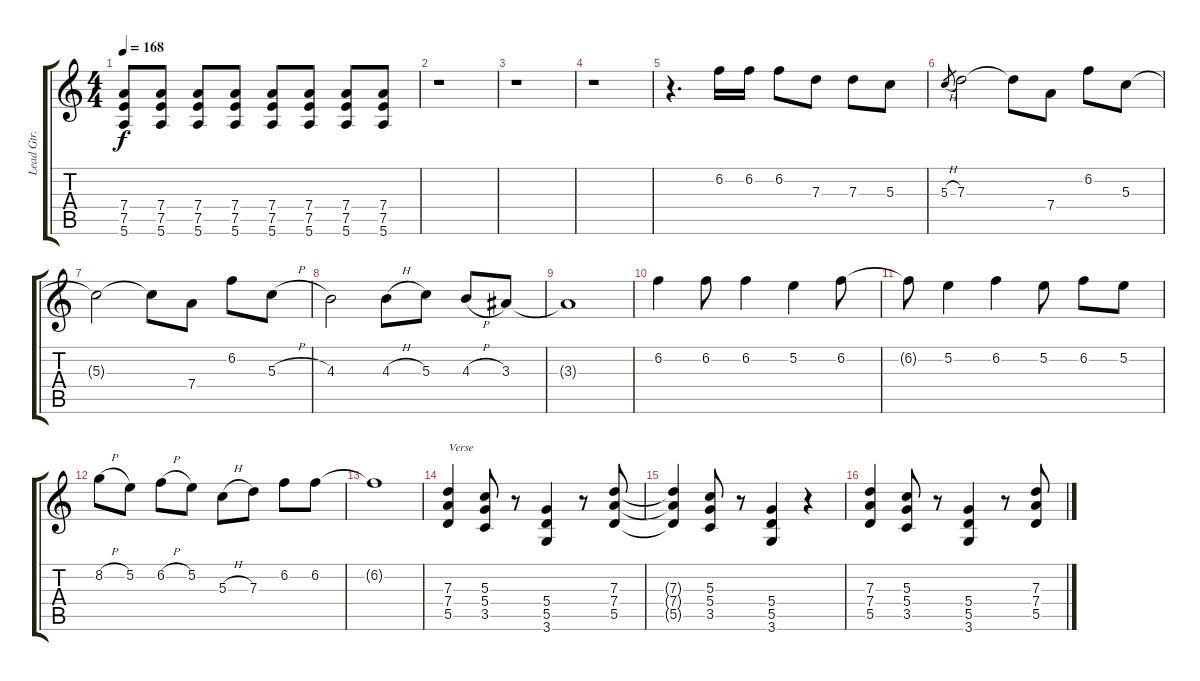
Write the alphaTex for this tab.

\track ("Lead Gtr." "Lead Gtr.") {instrument distortionguitar}
\staff {score tabs}
\tuning (E4 B3 G3 D3 A2 E2) {hide}
\ts (4 4)
\tempo 168
\clef g2
\ks c
(7.4 7.5 5.6).8{dy f} (7.4 7.5 5.6).8 (7.4 7.5 5.6).8 (7.4 7.5 5.6).8 (7.4 7.5 5.6).8 (7.4 7.5 5.6).8 (7.4 7.5 5.6).8 (7.4 7.5 5.6).8 |
r.1 |
r.1 |
r.1 |
r.4{d} 6.2.16 6.2.16 6.2.8 7.3.8 7.3.8 5.3.8 |
5.3{h}.8{gr} 7.3.2 7.3{t}.8 7.4.8 6.2.8 5.3.8 |
5.3{t}.2 5.3{t}.8 7.4.8 6.2.8 5.3{h}.8 |
4.3.2 4.3{h}.8 5.3.8 4.3{h}.8 3.3.8 |
3.3{t}.1 |
6.2.4 6.2.8 6.2.4 5.2.4 6.2.8 |
6.2{t}.8 5.2.4 6.2.4 5.2.8 6.2.8 5.2.8 |
8.2{h}.8 5.2.8 6.2{h}.8 5.2.8 5.3{h}.8 7.3.8 6.2.8 6.2.8 |
6.2{t}.1 |
(7.3 7.4 5.5).4{txt "Verse"} (5.3 5.4 3.5).8 r.8 (5.4 5.5 3.6).4 r.8 (7.3 7.4 5.5).8 |
(7.3{t} 7.4{t} 5.5{t}).4 (5.3 5.4 3.5).8 r.8 (5.4 5.5 3.6).4 r.4 |
(7.3 7.4 5.5).4 (5.3 5.4 3.5).8 r.8 (5.4 5.5 3.6).4 r.8 (7.3 7.4 5.5).8
